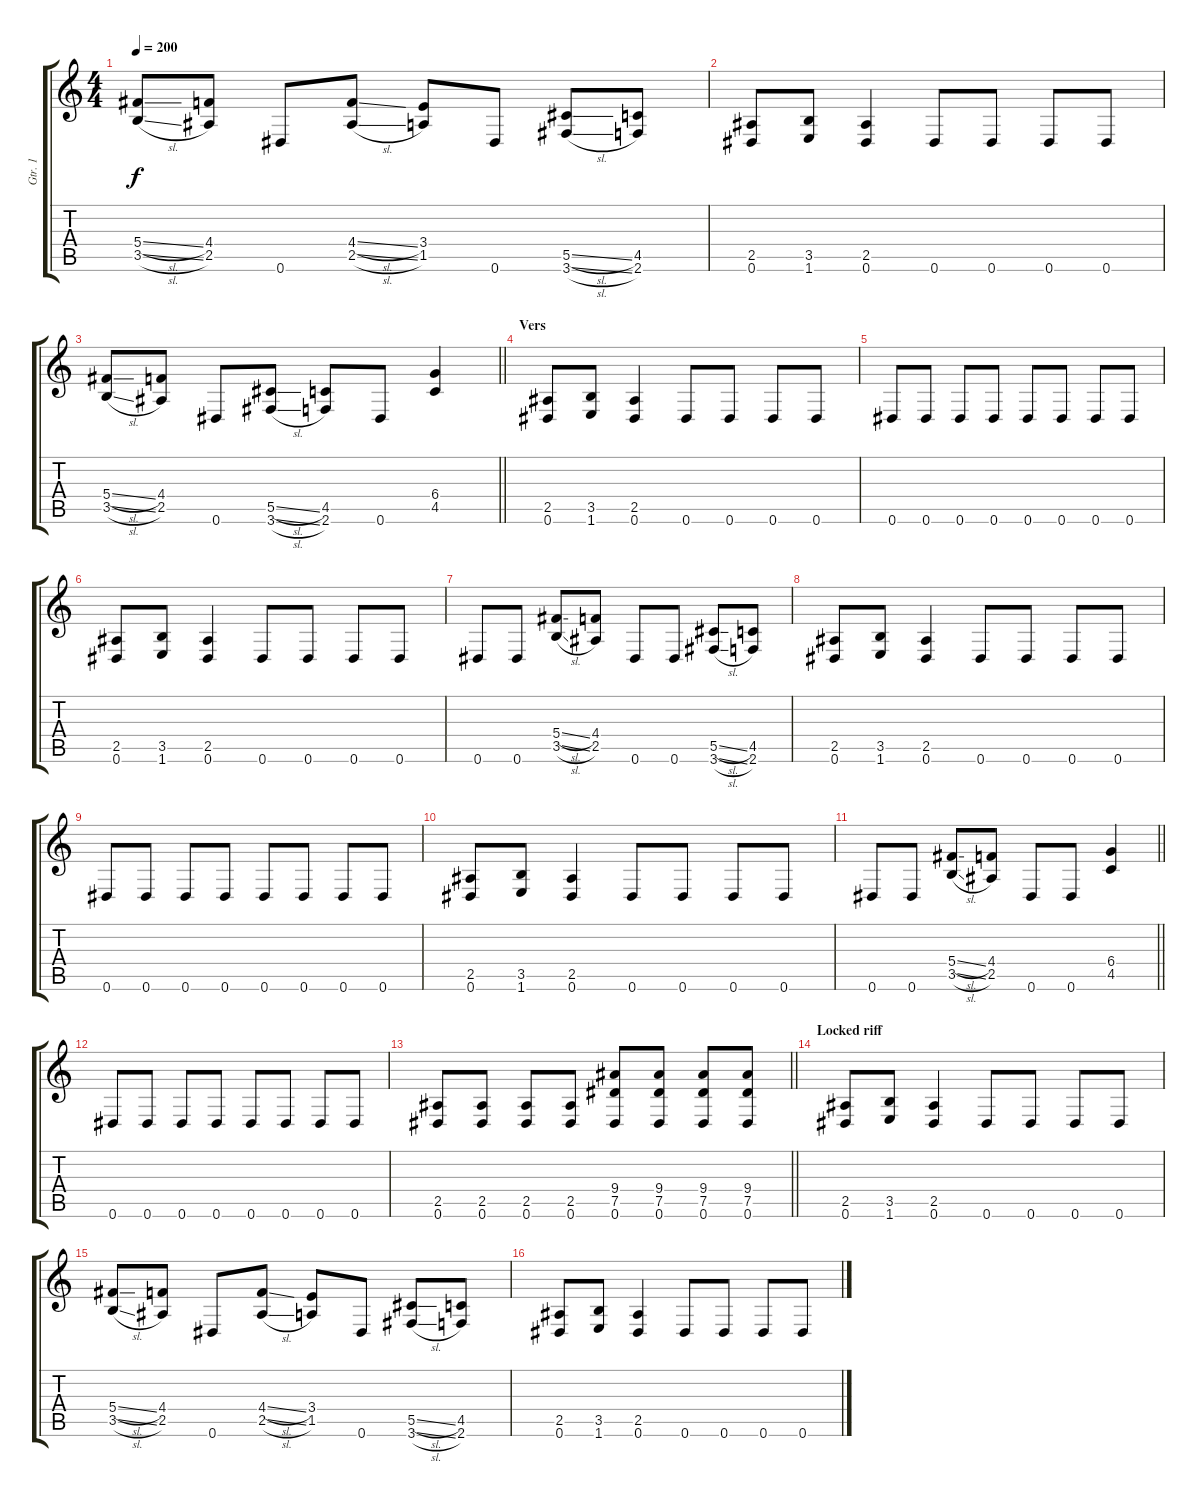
\track ("Gtr. 1" "Gtr. 1") {instrument distortionguitar}
\staff {score tabs}
\tuning (Eb4 Bb3 Gb3 Db3 Ab2 Eb2) {hide}
\ts (4 4)
\tempo 200
\clef g2
\ks c
(5.4{sl} 3.5{sl}).8{dy f} (4.4 2.5).8 0.6.8 (4.4{sl} 2.5{sl}).8 (3.4 1.5).8 0.6.8 (5.5{sl} 3.6{sl}).8 (4.5 2.6).8 |
(2.5 0.6).8 (3.5 1.6).8 (2.5 0.6).4 0.6.8 0.6.8 0.6.8 0.6.8 |
\barLineRight lightlight
(5.4{sl} 3.5{sl}).8 (4.4 2.5).8 0.6.8 (5.5{sl} 3.6{sl}).8 (4.5 2.6).8 0.6.8 (6.4 4.5).4 |
\section ("" "Vers")
(2.5 0.6).8 (3.5 1.6).8 (2.5 0.6).4 0.6.8 0.6.8 0.6.8 0.6.8 |
0.6.8 0.6.8 0.6.8 0.6.8 0.6.8 0.6.8 0.6.8 0.6.8 |
(2.5 0.6).8 (3.5 1.6).8 (2.5 0.6).4 0.6.8 0.6.8 0.6.8 0.6.8 |
0.6.8 0.6.8 (5.4{sl} 3.5{sl}).8 (4.4 2.5).8 0.6.8 0.6.8 (5.5{sl} 3.6{sl}).8 (4.5 2.6).8 |
(2.5 0.6).8 (3.5 1.6).8 (2.5 0.6).4 0.6.8 0.6.8 0.6.8 0.6.8 |
0.6.8 0.6.8 0.6.8 0.6.8 0.6.8 0.6.8 0.6.8 0.6.8 |
(2.5 0.6).8 (3.5 1.6).8 (2.5 0.6).4 0.6.8 0.6.8 0.6.8 0.6.8 |
\barLineRight lightlight
0.6.8 0.6.8 (5.4{sl} 3.5{sl}).8 (4.4 2.5).8 0.6.8 0.6.8 (6.4 4.5).4 |
0.6.8 0.6.8 0.6.8 0.6.8 0.6.8 0.6.8 0.6.8 0.6.8 |
\barLineRight lightlight
(2.5 0.6).8 (2.5 0.6).8 (2.5 0.6).8 (2.5 0.6).8 (9.4 7.5 0.6).8 (9.4 7.5 0.6).8 (9.4 7.5 0.6).8 (9.4 7.5 0.6).8 |
\section ("" "Locked riff")
(2.5 0.6).8 (3.5 1.6).8 (2.5 0.6).4 0.6.8 0.6.8 0.6.8 0.6.8 |
(5.4{sl} 3.5{sl}).8 (4.4 2.5).8 0.6.8 (4.4{sl} 2.5{sl}).8 (3.4 1.5).8 0.6.8 (5.5{sl} 3.6{sl}).8 (4.5 2.6).8 |
(2.5 0.6).8 (3.5 1.6).8 (2.5 0.6).4 0.6.8 0.6.8 0.6.8 0.6.8
